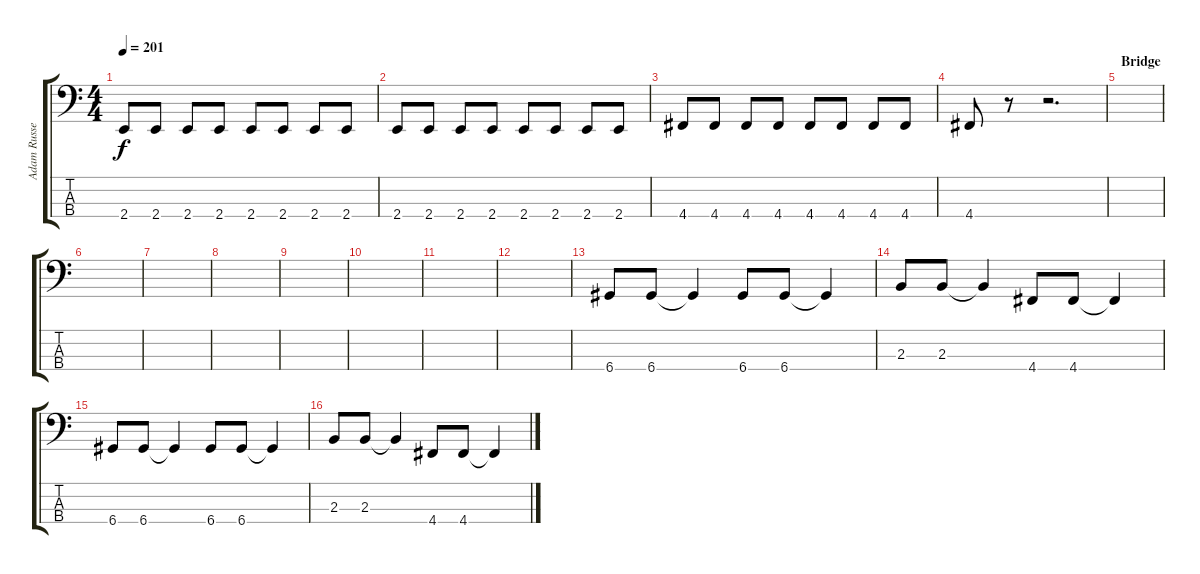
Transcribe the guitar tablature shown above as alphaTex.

\track ("Adam Russell" "Adam Russe") {instrument electricbasspick}
\staff {score tabs}
\tuning (G2 D2 A1 D1) {hide}
\ts (4 4)
\tempo 201
\clef f4
\ks c
2.4.8{dy f} 2.4.8 2.4.8 2.4.8 2.4.8 2.4.8 2.4.8 2.4.8 |
2.4.8 2.4.8 2.4.8 2.4.8 2.4.8 2.4.8 2.4.8 2.4.8 |
4.4.8 4.4.8 4.4.8 4.4.8 4.4.8 4.4.8 4.4.8 4.4.8 |
4.4.8 r.8 r.2{d} |
\section ("" "Bridge")
|
|
|
|
|
|
|
|
6.4.8 6.4.8 6.4{t}.4 6.4.8 6.4.8 6.4{t}.4 |
2.3.8 2.3.8 2.3{t}.4 4.4.8 4.4.8 4.4{t}.4 |
6.4.8 6.4.8 6.4{t}.4 6.4.8 6.4.8 6.4{t}.4 |
2.3.8 2.3.8 2.3{t}.4 4.4.8 4.4.8 4.4{t}.4
